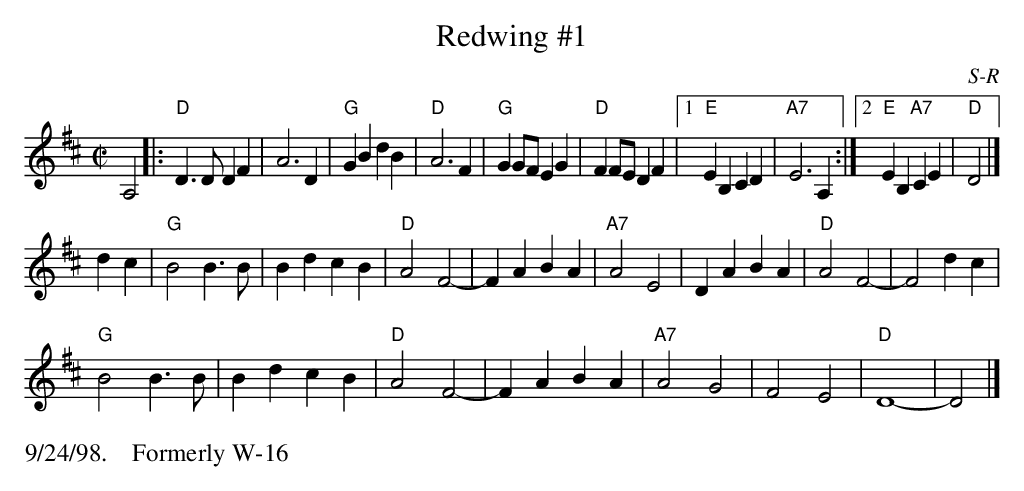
X:1
T: Redwing #1
C: S-R
M: C|
K: D
A,4|: "D"D3D D2F2| A6 D2| "G"G2B2 d2B2| "D"A6 F2|\
      "G"G2GF E2G2| "D"F2FE D2F2|1 "E"E2B,2 C2D2| "A7"E6 A,2:|2 "E"E2B,2 "A7"C2E2| "D"D4 |]
\
d2c2| "G"B4 B3B| B2d2 c2B2| "D"A4 F4-| F2A2 B2A2| "A7"A4 E4| D2A2 B2A2| "D"A4 F4-| F4 d2c2|
      "G"B4 B3B| B2d2 c2B2| "D"A4 F4-| F2A2 B2A2| "A7"A4 G4| F4 E4| "D"D8-| D4|]
